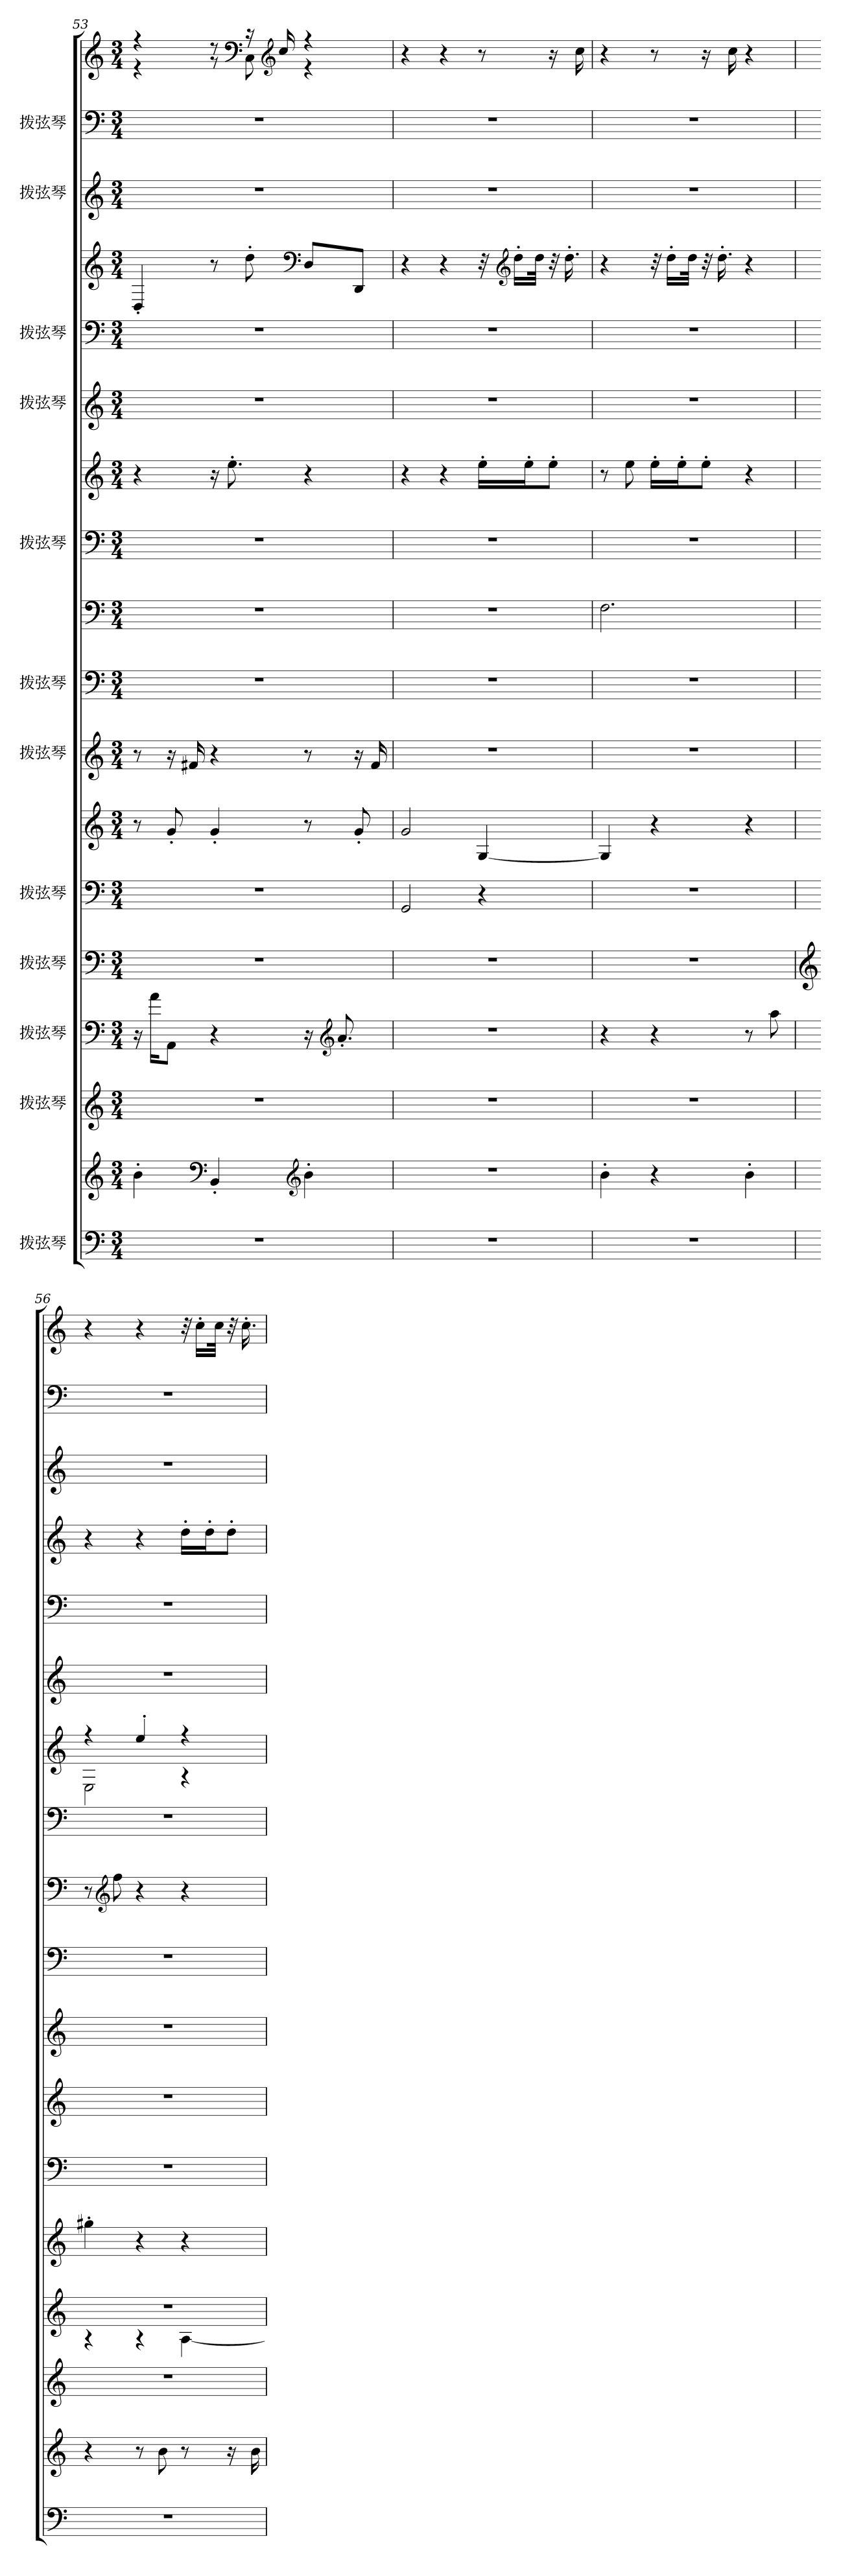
**kern	**kern	**kern	**kern	**kern	**kern	**kern	**kern	**kern	**kern	**kern	**kern	**kern	**kern	**kern	**kern	**kern	**kern
*part12	*part12	*part11	*part10	*part9	*part8	*part8	*part7	*part6	*part6	*part5	*part5	*part4	*part3	*part3	*part2	*part1	*part1
*staff18	*staff17	*staff16	*staff15	*staff14	*staff13	*staff12	*staff11	*staff10	*staff9	*staff8	*staff7	*staff6	*staff5	*staff4	*staff3	*staff2	*staff1
*I"拨弦琴	*	*I"拨弦琴	*I"拨弦琴	*I"拨弦琴	*I"拨弦琴	*	*I"拨弦琴	*I"拨弦琴	*	*I"拨弦琴	*	*I"拨弦琴	*I"拨弦琴	*	*I"拨弦琴	*I"拨弦琴	*
*clefF4	*clefG2	*clefG2	*clefF4	*clefF4	*clefF4	*clefG2	*clefG2	*clefF4	*clefF4	*clefF4	*clefG2	*clefG2	*clefF4	*clefG2	*clefG2	*clefF4	*clefG2
*k[]	*k[]	*k[]	*k[]	*k[]	*k[]	*k[]	*k[]	*k[]	*k[]	*k[]	*k[]	*k[]	*k[]	*k[]	*k[]	*k[]	*k[]
*M3/4	*M3/4	*M3/4	*M3/4	*M3/4	*M3/4	*M3/4	*M3/4	*M3/4	*M3/4	*M3/4	*M3/4	*M3/4	*M3/4	*M3/4	*M3/4	*M3/4	*M3/4
=53	=53	=53	=53	=53	=53	=53	=53	=53	=53	=53	=53	=53	=53	=53	=53	=53	=53
*	*	*	*	*	*	*	*	*	*	*	*	*	*	*	*	*	*^
2.r	4b'\	2.r	16r	2.r	2.r	8r	8r	2.r	2.r	2.r	4r	2.r	2.r	4D'/	2.r	2.r	4r	4r
.	.	.	16a\KL	.	.	.	.	.	.	.	.	.	.	.	.	.	.	.
.	.	.	8AA\J	.	.	8g'/	16r	.	.	.	.	.	.	.	.	.	.	.
.	.	.	.	.	.	.	16f#X/	.	.	.	.	.	.	.	.	.	.	.
*	*clefF4	*	*	*	*	*	*	*	*	*	*	*	*	*	*	*	*	*
.	4BB'/	.	4r	.	.	4g'/	4r	.	.	.	16r	.	.	8r	.	.	8r	8r
.	.	.	.	.	.	.	.	.	.	.	8.ee'\	.	.	.	.	.	.	.
*	*	*	*	*	*	*	*	*	*	*	*	*	*	*	*	*	*clefF4	*
.	.	.	.	.	.	.	.	.	.	.	.	.	.	8dd'\	.	.	16r	8C\
*	*	*	*	*	*	*	*	*	*	*	*	*	*	*	*	*	*clefG2	*
.	.	.	.	.	.	.	.	.	.	.	.	.	.	.	.	.	16cc/	.
*	*clefG2	*	*	*	*	*	*	*	*	*	*	*	*	*clefF4	*	*	*	*
.	4b'\	.	16r	.	.	8r	8r	.	.	.	4r	.	.	8D/L	.	.	4r	4r
*	*	*	*clefG2	*	*	*	*	*	*	*	*	*	*	*	*	*	*	*
.	.	.	8.a'/	.	.	.	.	.	.	.	.	.	.	.	.	.	.	.
.	.	.	.	.	.	8g'/	16r	.	.	.	.	.	.	8DD/J	.	.	.	.
.	.	.	.	.	.	.	16f#/	.	.	.	.	.	.	.	.	.	.	.
*	*	*	*	*	*	*	*	*	*	*	*	*	*	*	*	*	*v	*v
!!LO:PB:g=z
=54	=54	=54	=54	=54	=54	=54	=54	=54	=54	=54	=54	=54	=54	=54	=54	=54	=54
2.r	2.r	2.r	2.r	2.r	2GG/	2g/	2.r	2.r	2.r	2.r	4r	2.r	2.r	4r	2.r	2.r	4r
.	.	.	.	.	.	.	.	.	.	.	4r	.	.	4r	.	.	4r
.	.	.	.	.	4r	[4G/	.	.	.	.	16ee'\LL	.	.	32r	.	.	8r
*	*	*	*	*	*	*	*	*	*	*	*	*	*	*clefG2	*	*	*
.	.	.	.	.	.	.	.	.	.	.	.	.	.	16dd'\LL	.	.	.
.	.	.	.	.	.	.	.	.	.	.	16ee'\J	.	.	.	.	.	.
.	.	.	.	.	.	.	.	.	.	.	.	.	.	32dd\JJk	.	.	.
.	.	.	.	.	.	.	.	.	.	.	8ee'\J	.	.	32r	.	.	16r
.	.	.	.	.	.	.	.	.	.	.	.	.	.	16.dd'\	.	.	.
.	.	.	.	.	.	.	.	.	.	.	.	.	.	.	.	.	16cc\
=55	=55	=55	=55	=55	=55	=55	=55	=55	=55	=55	=55	=55	=55	=55	=55	=55	=55
2.r	4b'\	2.r	4r	2.r	2.r	4G/]	2.r	2.r	2.F\	2.r	8r	2.r	2.r	4r	2.r	2.r	4r
.	.	.	.	.	.	.	.	.	.	.	8ee\	.	.	.	.	.	.
.	4r	.	4r	.	.	4r	.	.	.	.	16ee'\LL	.	.	32r	.	.	8r
.	.	.	.	.	.	.	.	.	.	.	.	.	.	16dd'\LL	.	.	.
.	.	.	.	.	.	.	.	.	.	.	16ee'\J	.	.	.	.	.	.
.	.	.	.	.	.	.	.	.	.	.	.	.	.	32dd\JJk	.	.	.
.	.	.	.	.	.	.	.	.	.	.	8ee'\J	.	.	32r	.	.	16r
.	.	.	.	.	.	.	.	.	.	.	.	.	.	16.dd'\	.	.	.
.	.	.	.	.	.	.	.	.	.	.	.	.	.	.	.	.	16cc\
.	4b'\	.	8r	.	.	4r	.	.	.	.	4r	.	.	4r	.	.	4r
.	.	.	8aa\	.	.	.	.	.	.	.	.	.	.	.	.	.	.
=56	=56	=56	=56	=56	=56	=56	=56	=56	=56	=56	=56	=56	=56	=56	=56	=56	=56
*	*	*	*	*clefG2	*	*	*	*	*	*	*	*	*	*	*	*	*
*	*	*	*^	*	*	*	*	*	*	*	*^	*	*	*	*	*	*
2.r	4r	2.r	2.r	4r	4gg#X'\	2.r	2.r	2.r	2.r	8r	2.r	4r	2E\	2.r	2.r	4r	2.r	2.r	4r
*	*	*	*	*	*	*	*	*	*	*clefG2	*	*	*	*	*	*	*	*	*
.	.	.	.	.	.	.	.	.	.	8ff\	.	.	.	.	.	.	.	.	.
.	8r	.	.	4r	4r	.	.	.	.	4r	.	4ee'/	.	.	.	4r	.	.	4r
.	8b\	.	.	.	.	.	.	.	.	.	.	.	.	.	.	.	.	.	.
.	8r	.	.	[4A\	4r	.	.	.	.	4r	.	4r	4r	.	.	16dd'\LL	.	.	32r
.	.	.	.	.	.	.	.	.	.	.	.	.	.	.	.	.	.	.	16cc'\LL
.	.	.	.	.	.	.	.	.	.	.	.	.	.	.	.	16dd'\J	.	.	.
.	.	.	.	.	.	.	.	.	.	.	.	.	.	.	.	.	.	.	32cc\JJk
.	16r	.	.	.	.	.	.	.	.	.	.	.	.	.	.	8dd'\J	.	.	32r
.	.	.	.	.	.	.	.	.	.	.	.	.	.	.	.	.	.	.	16.cc'\
.	16b\	.	.	.	.	.	.	.	.	.	.	.	.	.	.	.	.	.	.
*	*	*	*v	*v	*	*	*	*	*	*	*	*v	*v	*	*	*	*	*	*
=	=	=	=	=	=	=	=	=	=	=	=	=	=	=	=	=	=
*-	*-	*-	*-	*-	*-	*-	*-	*-	*-	*-	*-	*-	*-	*-	*-	*-	*-
